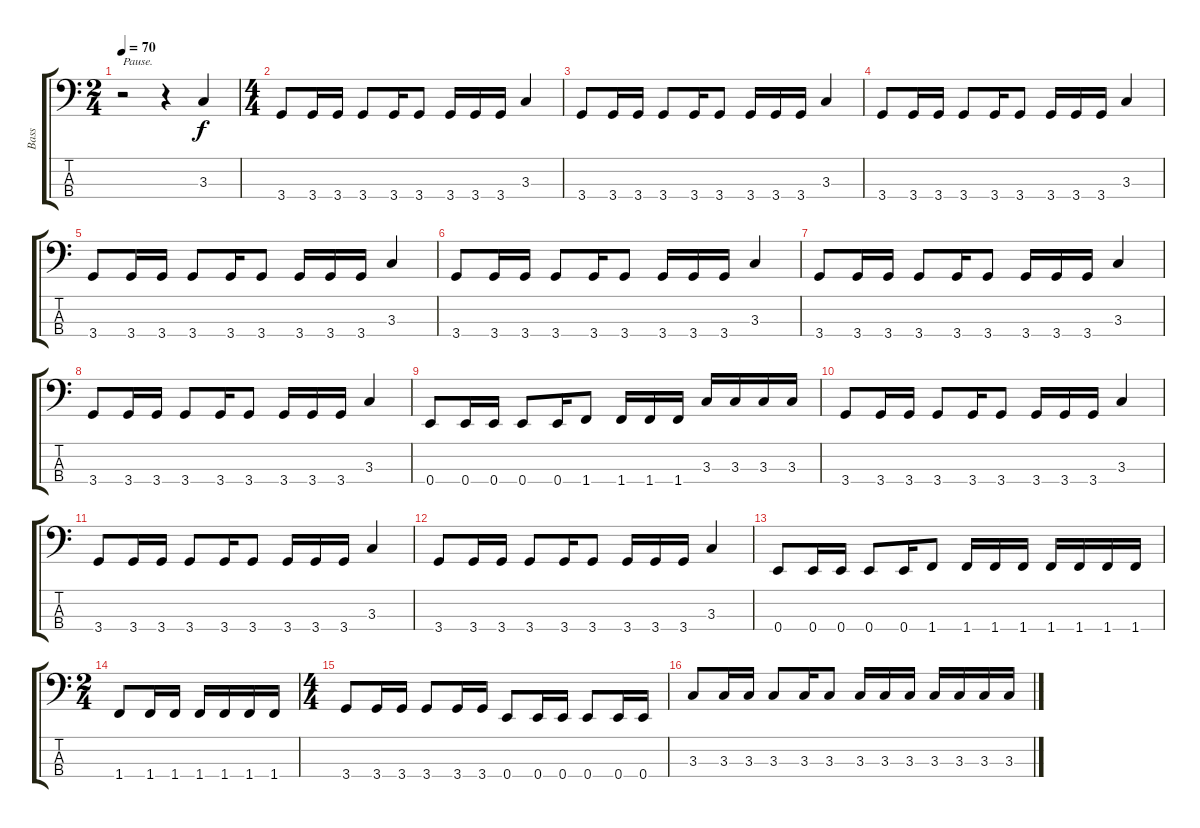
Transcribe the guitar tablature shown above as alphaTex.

\track ("Bass" "Bass") {instrument electricbassfinger}
\staff {score tabs}
\tuning (G2 D2 A1 E1) {hide}
\ts (2 4)
\tempo 70
\clef f4
\ks c
r.2{txt "Pause." dy f} r.4 3.3.4 |
\ts (4 4)
3.4.8 3.4.16 3.4.16 3.4.8 3.4.16 3.4.8 3.4.16 3.4.16 3.4.16 3.3.4 |
3.4.8 3.4.16 3.4.16 3.4.8 3.4.16 3.4.8 3.4.16 3.4.16 3.4.16 3.3.4 |
3.4.8 3.4.16 3.4.16 3.4.8 3.4.16 3.4.8 3.4.16 3.4.16 3.4.16 3.3.4 |
3.4.8 3.4.16 3.4.16 3.4.8 3.4.16 3.4.8 3.4.16 3.4.16 3.4.16 3.3.4 |
3.4.8 3.4.16 3.4.16 3.4.8 3.4.16 3.4.8 3.4.16 3.4.16 3.4.16 3.3.4 |
3.4.8 3.4.16 3.4.16 3.4.8 3.4.16 3.4.8 3.4.16 3.4.16 3.4.16 3.3.4 |
3.4.8 3.4.16 3.4.16 3.4.8 3.4.16 3.4.8 3.4.16 3.4.16 3.4.16 3.3.4 |
0.4.8 0.4.16 0.4.16 0.4.8 0.4.16 1.4.8 1.4.16 1.4.16 1.4.16 3.3.16 3.3.16 3.3.16 3.3.16 |
3.4.8 3.4.16 3.4.16 3.4.8 3.4.16 3.4.8 3.4.16 3.4.16 3.4.16 3.3.4 |
3.4.8 3.4.16 3.4.16 3.4.8 3.4.16 3.4.8 3.4.16 3.4.16 3.4.16 3.3.4 |
3.4.8 3.4.16 3.4.16 3.4.8 3.4.16 3.4.8 3.4.16 3.4.16 3.4.16 3.3.4 |
0.4.8 0.4.16 0.4.16 0.4.8 0.4.16 1.4.8 1.4.16 1.4.16 1.4.16 1.4.16 1.4.16 1.4.16 1.4.16 |
\ts (2 4)
1.4.8 1.4.16 1.4.16 1.4.16 1.4.16 1.4.16 1.4.16 |
\ts (4 4)
3.4.8 3.4.16 3.4.16 3.4.8 3.4.16 3.4.16 0.4.8 0.4.16 0.4.16 0.4.8 0.4.16 0.4.16 |
3.3.8 3.3.16 3.3.16 3.3.8 3.3.16 3.3.8 3.3.16 3.3.16 3.3.16 3.3.16 3.3.16 3.3.16 3.3.16
